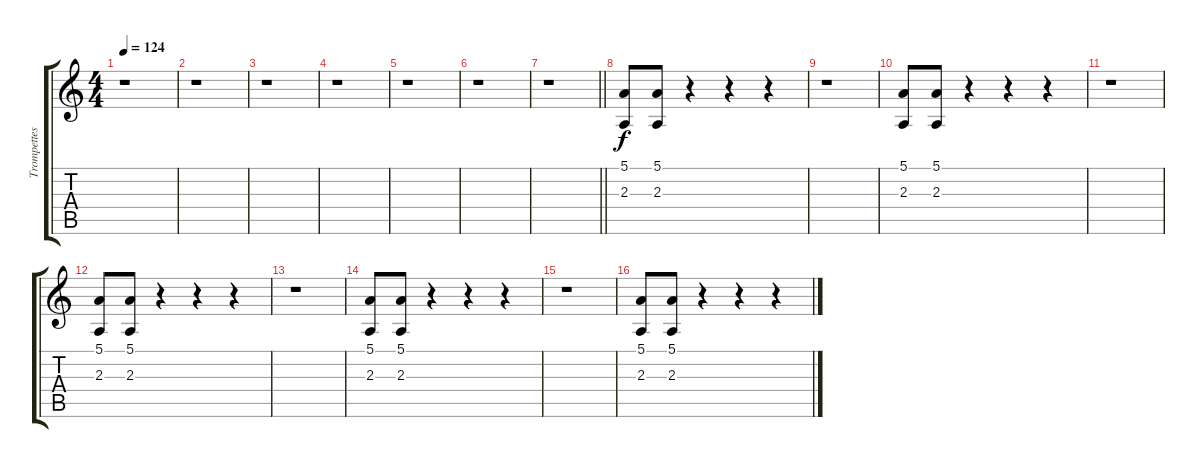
\track ("Trompettes/Sax" "Trompettes") {instrument brasssection}
\staff {score tabs}
\tuning (E4 B3 G3 D3 A2 E2) {hide}
\ts (4 4)
\tempo 124
\clef g2
\ks c
r.1{dy f} |
r.1 |
r.1 |
r.1 |
r.1 |
r.1 |
\barLineRight lightlight
r.1 |
(5.1 2.3).8 (5.1 2.3).8 r.4 r.4 r.4 |
r.1 |
(5.1 2.3).8 (5.1 2.3).8 r.4 r.4 r.4 |
r.1 |
(5.1 2.3).8 (5.1 2.3).8 r.4 r.4 r.4 |
r.1 |
(5.1 2.3).8 (5.1 2.3).8 r.4 r.4 r.4 |
r.1 |
(5.1 2.3).8 (5.1 2.3).8 r.4 r.4 r.4
